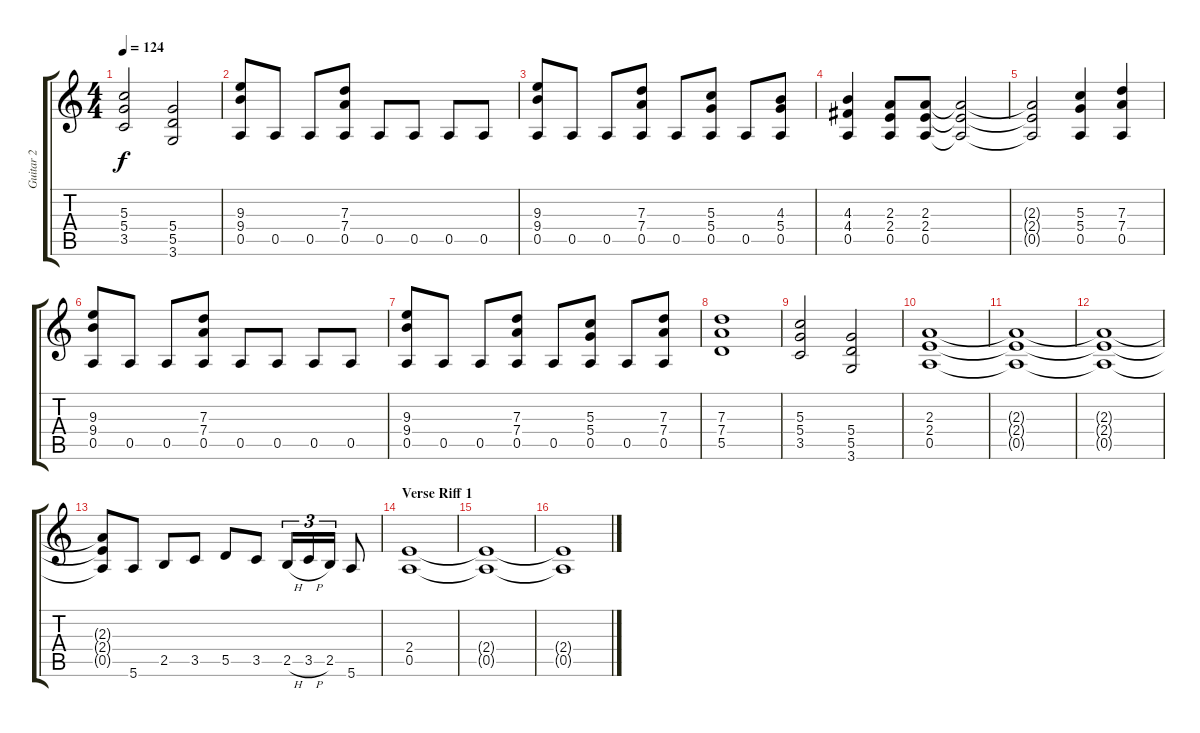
\track ("Guitar 2" "Guitar 2") {instrument overdrivenguitar}
\staff {score tabs}
\tuning (E4 B3 G3 D3 A2 E2) {hide}
\ts (4 4)
\tempo 124
\clef g2
\ks c
(5.3 5.4 3.5).2{dy f} (5.4 5.5 3.6).2 |
(9.3 9.4 0.5).8 0.5.8 0.5.8 (7.3 7.4 0.5).8 0.5.8 0.5.8 0.5.8 0.5.8 |
(9.3 9.4 0.5).8 0.5.8 0.5.8 (7.3 7.4 0.5).8 0.5.8 (5.3 5.4 0.5).8 0.5.8 (4.3 5.4 0.5).8 |
(4.3 4.4 0.5).4 (2.3 2.4 0.5).8 (2.3 2.4 0.5).8 (2.3{t} 2.4{t} 0.5{t}).2 |
(2.3{t} 2.4{t} 0.5{t}).2 (5.3 5.4 0.5).4 (7.3 7.4 0.5).4 |
(9.3 9.4 0.5).8 0.5.8 0.5.8 (7.3 7.4 0.5).8 0.5.8 0.5.8 0.5.8 0.5.8 |
(9.3 9.4 0.5).8 0.5.8 0.5.8 (7.3 7.4 0.5).8 0.5.8 (5.3 5.4 0.5).8 0.5.8 (7.3 7.4 0.5).8 |
(7.3 7.4 5.5).1 |
(5.3 5.4 3.5).2 (5.4 5.5 3.6).2 |
(2.3 2.4 0.5).1 |
(2.3{t} 2.4{t} 0.5{t}).1 |
(2.3{t} 2.4{t} 0.5{t}).1 |
(2.3{t} 2.4{t} 0.5{t}).8 5.6.8 2.5.8 3.5.8 5.5.8 3.5.8 2.5{h}.16{tu (3 2)} 3.5{h}.16{tu (3 2)} 2.5.16{tu (3 2)} 5.6.8 |
\section ("" "Verse Riff 1")
(2.4 0.5).1 |
(2.4{t} 0.5{t}).1 |
(2.4{t} 0.5{t}).1
